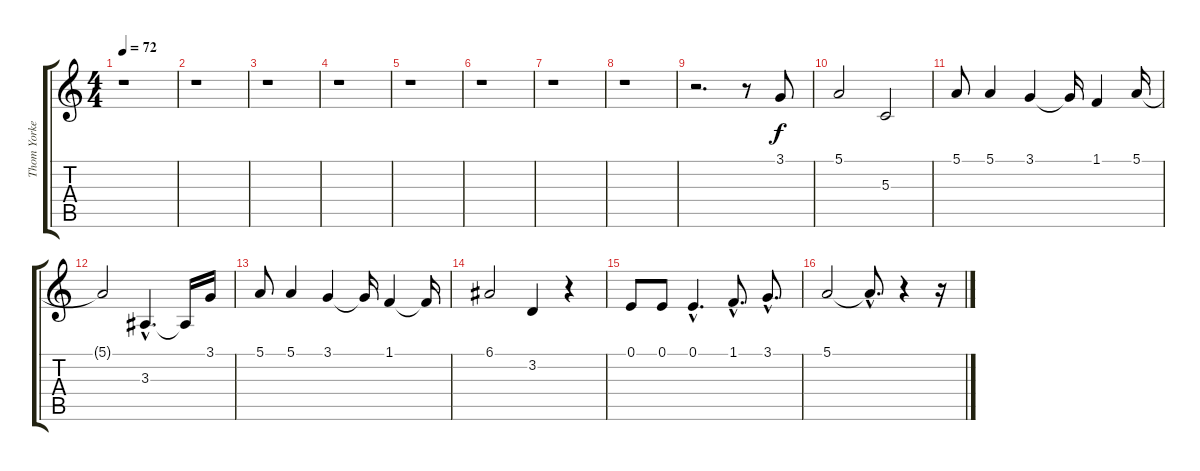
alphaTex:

\track ("Thom Yorke - Voice" "Thom Yorke") {instrument clarinet}
\staff {score tabs}
\tuning (E4 B3 G3 D3 A2 E2) {hide}
\ts (4 4)
\tempo 72
\clef g2
\ks c
r.1{dy f instrument clarinet} |
r.1 |
r.1 |
r.1 |
r.1 |
r.1 |
r.1 |
r.1 |
r.2{d} r.8 3.1.8 |
5.1.2 5.3.2 |
5.1.8 5.1.4 3.1.4 3.1{t}.16 1.1.4 5.1.16 |
5.1{t}.2 3.3{hac}.4{d} 3.3{t}.16 3.1.16 |
5.1.8 5.1.4 3.1.4 3.1{t}.16 1.1.4 1.1{t}.16 |
6.1.2 3.2.4 r.4 |
0.1.8 0.1.8 0.1{hac}.4{d} 1.1{hac}.8{d} 3.1{hac}.8{d} |
5.1.2 5.1{hac t}.8{d} r.4 r.16
